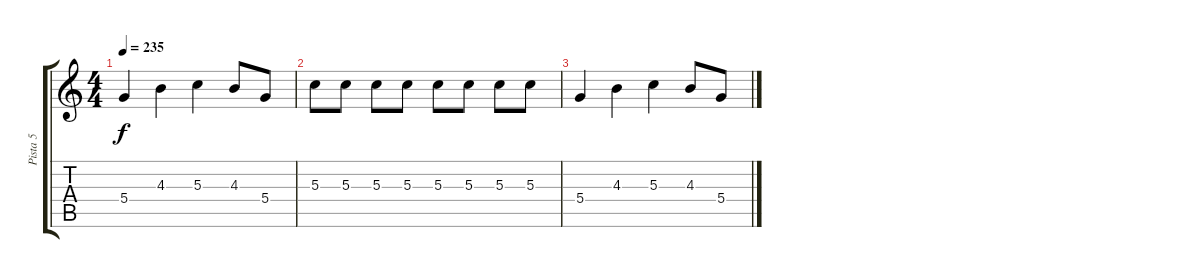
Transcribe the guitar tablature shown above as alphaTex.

\track ("Pista 5" "Pista 5") {instrument electricguitarmuted}
\staff {score tabs}
\tuning (E4 B3 G3 D3 A2 E2) {hide}
\ts (4 4)
\tempo 235
\clef g2
\ks c
5.4.4{dy f} 4.3.4 5.3.4 4.3.8 5.4.8 |
5.3.8 5.3.8 5.3.8 5.3.8 5.3.8 5.3.8 5.3.8 5.3.8 |
5.4.4 4.3.4 5.3.4 4.3.8 5.4.8
